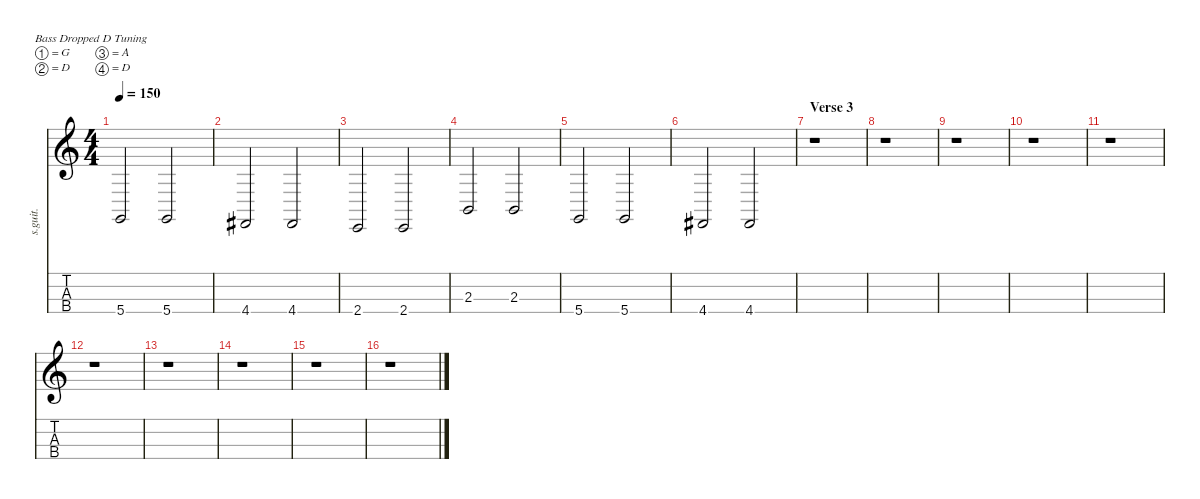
\defaultSystemsLayout 4
\hideDynamics
\bracketExtendMode nobrackets
\track ("Oliver Riedel " "s.guit.") {instrument electricbasspick}
\staff {score tabs}
\tuning (G2 D2 A1 D1)
\ts (4 4)
\tempo 150
\clef g2
\ks c
5.4.2{lyrics (0 "") lyrics (1 "") lyrics (2 "") lyrics (3 "") lyrics (4 "") dy f} 5.4.2{lyrics (0 "") lyrics (1 "") lyrics (2 "") lyrics (3 "") lyrics (4 "")} |
4.4{acc #}.2{lyrics (0 "") lyrics (1 "") lyrics (2 "") lyrics (3 "") lyrics (4 "")} 4.4{acc #}.2{lyrics (0 "") lyrics (1 "") lyrics (2 "") lyrics (3 "") lyrics (4 "")} |
2.4.2{lyrics (0 "") lyrics (1 "") lyrics (2 "") lyrics (3 "") lyrics (4 "")} 2.4.2{lyrics (0 "") lyrics (1 "") lyrics (2 "") lyrics (3 "") lyrics (4 "")} |
2.3.2{lyrics (0 "") lyrics (1 "") lyrics (2 "") lyrics (3 "") lyrics (4 "")} 2.3.2{lyrics (0 "") lyrics (1 "") lyrics (2 "") lyrics (3 "") lyrics (4 "")} |
5.4.2{lyrics (0 "") lyrics (1 "") lyrics (2 "") lyrics (3 "") lyrics (4 "")} 5.4.2{lyrics (0 "") lyrics (1 "") lyrics (2 "") lyrics (3 "") lyrics (4 "")} |
4.4{acc #}.2{lyrics (0 "") lyrics (1 "") lyrics (2 "") lyrics (3 "") lyrics (4 "")} 4.4{acc #}.2{lyrics (0 "") lyrics (1 "") lyrics (2 "") lyrics (3 "") lyrics (4 "")} |
\section ("" "Verse 3")
r.1 |
r.1 |
r.1 |
r.1 |
r.1 |
r.1 |
r.1 |
r.1 |
r.1 |
r.1
